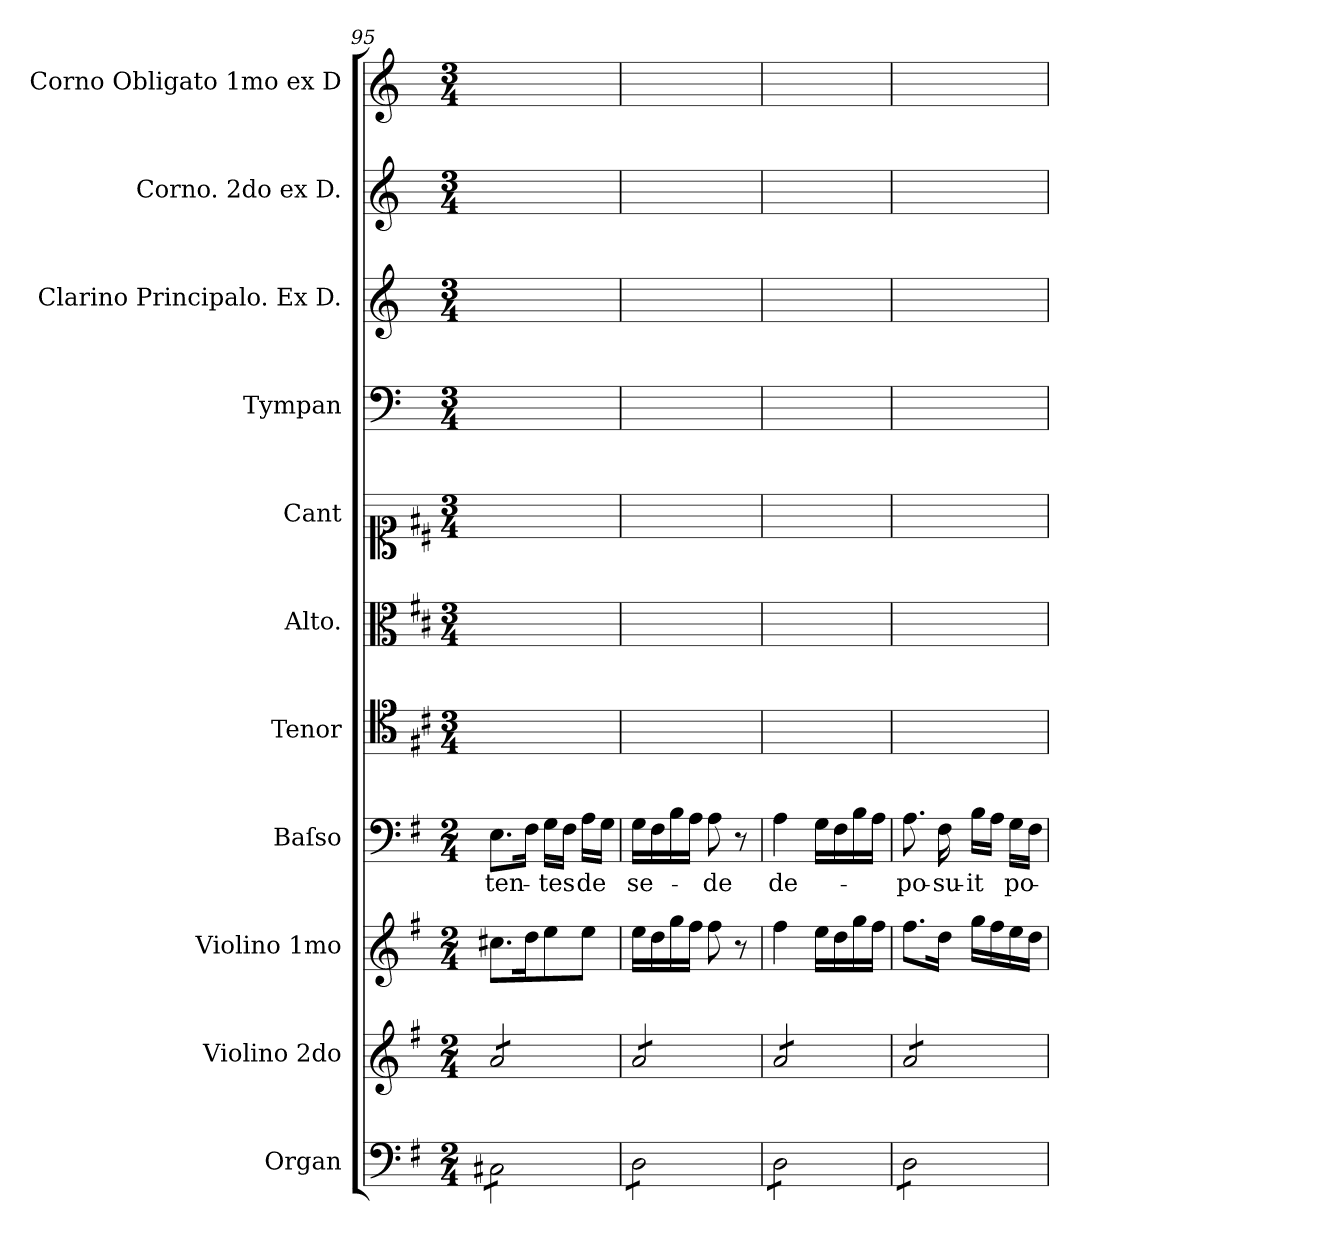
**kern	**kern	**kern	**kern	**text	**kern	**kern	**kern	**kern	**kern	**kern	**kern
*part11	*part10	*part9	*part8	*part8	*part7	*part6	*part5	*part4	*part3	*part2	*part1
*staff11	*staff10	*staff9	*staff8	*staff8	*staff7	*staff6	*staff5	*staff4	*staff3	*staff2	*staff1
*I"Organ	*I"Violino 2do	*I"Violino 1mo	*I"Baſso	*	*I"Tenor	*I"Alto.	*I"Cant	*I"Tympan	*I"Clarino Principalo. Ex D.	*I"Corno. 2do ex D.	*I"Corno Obligato 1mo ex D
*I'org	*I'vl 2	*I'vl 1	*I'B	*	*I'T	*I'A	*	*	*I'clno princ	*	*
*clefF4	*clefG2	*clefG2	*clefF4	*	*clefC4	*clefC3	*clefC1	*clefF4	*clefG2	*clefG2	*clefG2
*	*	*	*	*	*	*	*	*ITrd-1c-2	*ITrd-1c-2	*ITrd6c10	*ITrd6c10
*k[f#]	*k[f#]	*k[f#]	*k[f#]	*	*k[f#c#]	*k[f#c#]	*k[f#c#]	*k[f#c#]	*k[f#c#]	*k[f#c#]	*k[f#c#]
*M2/4	*M2/4	*M2/4	*M2/4	*	*M3/4	*M3/4	*M3/4	*M3/4	*M3/4	*M3/4	*M3/4
=95	=95	=95	=95	=95	=95	=95	=95	=95	=95	=95	=95
*tremolo	*	*	*	*	*	*	*	*	*	*	*
*	*tremolo	*	*	*	*	*	*	*	*	*	*
8C#X\L	8a/L	8.cc#X\L	8.E\L	-ten-	2ryy	2ryy	2ryy	2ryy	2ryy	2ryy	2ryy
8C#X\	8a/	.	.	.	.	.	.	.	.	.	.
.	.	16dd\K	16F#\Jk	.	.	.	.	.	.	.	.
8C#X\	8a/	8ee\	16G\LL	-tes	.	.	.	.	.	.	.
.	.	.	16F#\JJ	.	.	.	.	.	.	.	.
8C#X\J	8a/J	8ee\J	16A\LL	de	.	.	.	.	.	.	.
.	.	.	16G\JJ	.	.	.	.	.	.	.	.
=96	=96	=96	=96	=96	=96	=96	=96	=96	=96	=96	=96
8D\L	8a/L	16ee\LL	16G\LL	se-	2ryy	2ryy	2ryy	2ryy	2ryy	2ryy	2ryy
.	.	16dd\	16F#\	.	.	.	.	.	.	.	.
8D\	8a/	16gg\	16B\	.	.	.	.	.	.	.	.
.	.	16ff#\JJ	16A\JJ	.	.	.	.	.	.	.	.
8D\	8a/	8ff#\	8A\	-de	.	.	.	.	.	.	.
8D\J	8a/J	8r	8r	.	.	.	.	.	.	.	.
=97	=97	=97	=97	=97	=97	=97	=97	=97	=97	=97	=97
8D\L	8a/L	4ff#\	4A\	de-	2ryy	2ryy	2ryy	2ryy	2ryy	2ryy	2ryy
8D\	8a/	.	.	.	.	.	.	.	.	.	.
8D\	8a/	16ee\LL	16G\LL	.	.	.	.	.	.	.	.
.	.	16dd\	16F#\	.	.	.	.	.	.	.	.
8D\J	8a/J	16gg\	16B\	.	.	.	.	.	.	.	.
.	.	16ff#\JJ	16A\JJ	.	.	.	.	.	.	.	.
=98	=98	=98	=98	=98	=98	=98	=98	=98	=98	=98	=98
8D\L	8a/L	8.ff#\L	8.A\	-po-	2ryy	2ryy	2ryy	2ryy	2ryy	2ryy	2ryy
8D\	8a/	.	.	.	.	.	.	.	.	.	.
.	.	16dd\Jk	16F#\	-su-	.	.	.	.	.	.	.
8D\	8a/	16gg\LL	16B\LL	-it	.	.	.	.	.	.	.
.	.	16ff#\	16A\JJ	.	.	.	.	.	.	.	.
8D\J	8a/J	16ee\	16G\LL	po-	.	.	.	.	.	.	.
*	*Xtremolo	*	*	*	*	*	*	*	*	*	*
*Xtremolo	*	*	*	*	*	*	*	*	*	*	*
.	.	16dd\JJ	16F#\JJ	.	.	.	.	.	.	.	.
=	=	=	=	=	=	=	=	=	=	=	=
*-	*-	*-	*-	*-	*-	*-	*-	*-	*-	*-	*-
